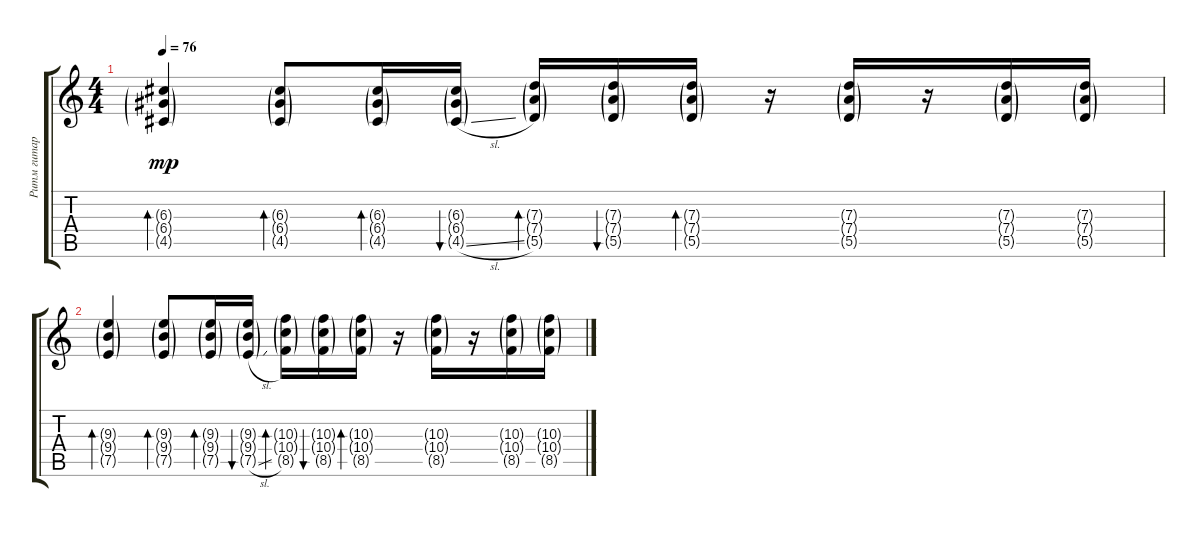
\track ("Ритм гитара" "Ритм гитар") {instrument acousticguitarsteel}
\staff {score tabs}
\tuning (E4 B3 G3 D3 A2 E2) {hide}
\ts (4 4)
\tempo 76
\clef g2
\ks c
(6.3{g} 6.4{g} 4.5{g}).4{bd 60 dy mp} (6.3{g} 6.4{g} 4.5{g}).8{bd 60} (6.3{g} 6.4{g} 4.5{g}).16{bd 60} (6.3{g} 6.4{g} 4.5{sl g}).16{bu 60} (7.3{g} 7.4{g} 5.5{g}).16{bd 60} (7.3{g} 7.4{g} 5.5{g}).16{bu 60} (7.3{g} 7.4{g} 5.5{g}).16{bd 60} r.16 (7.3{g} 7.4{g} 5.5{g}).16 r.16 (7.3{g} 7.4{g} 5.5{g}).16 (7.3{g} 7.4{g} 5.5{g}).16 |
(9.3{g} 9.4{g} 7.5{g}).4{bd 60} (9.3{g} 9.4{g} 7.5{g}).8{bd 60} (9.3{g} 9.4{g} 7.5{g}).16{bd 60} (9.3{g} 9.4{g} 7.5{sl g}).16{bu 60} (10.3{g} 10.4{g} 8.5{g}).16{bd 60} (10.3{g} 10.4{g} 8.5{g}).16{bu 60} (10.3{g} 10.4{g} 8.5{g}).16{bd 60} r.16 (10.3{g} 10.4{g} 8.5{g}).16 r.16 (10.3{g} 10.4{g} 8.5{g}).16 (10.3{g} 10.4{g} 8.5{g}).16
